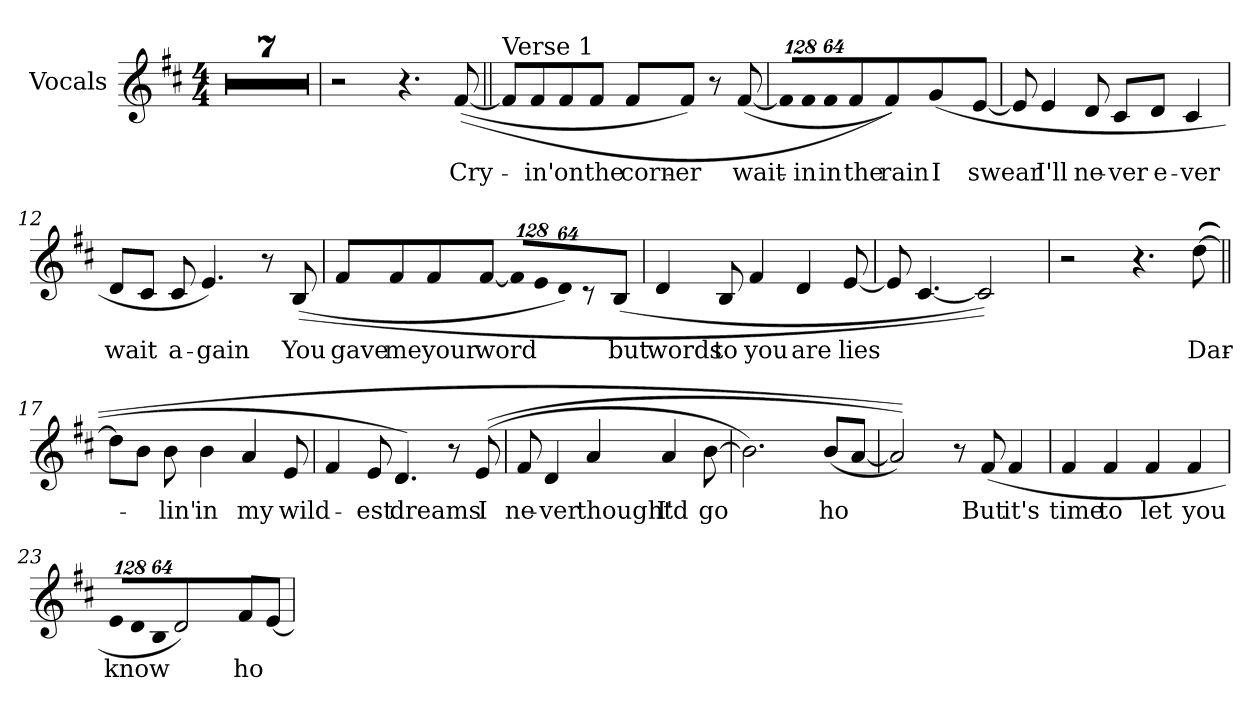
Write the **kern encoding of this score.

**kern	**text
*part1	*part1
*staff1	*staff1
*I"Vocals	*
*I'Vocals	*
!!LO:PB:g=z
*clefG2	*
*k[f#c#]	*
*b:	*
*M4/4	*
=1	=1
1r	.
=2	=2
1r	.
=3	=3
1r	.
=4	=4
1r	.
=5	=5
1r	.
=6	=6
1r	.
=7	=7
1r	.
=8	=8
2r	.
4.r	.
!	!LO:LY:b:color=#000000
(([8f#i/	Cry-
!!LO:LB:g=z
=9||	=9||
!LO:TX:a:t=Verse 1	!
8f#i/L]	.
!	!LO:LY:b:color=#000000
8f#i/	-in'
!	!LO:LY:b:color=#000000
8f#i/	on
!	!LO:LY:b:color=#000000
8f#i/J	the
!	!LO:LY:b:color=#000000
8f#i/L	corn-
!	!LO:LY:b:color=#000000
8f#i/J)	-er
8r	.
!	!LO:LY:b:color=#000000
([8f#i/	wait-
=10	=10
*Xbrackettup	*
!LO:N:vis=8	!
1024%85f#i/L]	.
!LO:N:vis=8	!
!	!LO:LY:b:color=#000000
1024%85f#i/	-in
!LO:N:vis=8	!
!	!LO:LY:b:color=#000000
512%43f#i/J	in
!	!LO:LY:b:color=#000000
8f#i/	the
!	!LO:LY:b:color=#000000
4f#i/))	rain
!	!LO:LY:b:color=#000000
(4gi/	I
!	!LO:LY:b:color=#000000
[8ei/	swear
=11	=11
8ei/]	.
!	!LO:LY:b:color=#000000
4ei/	I'll
!	!LO:LY:b:color=#000000
8di/	ne-
!	!LO:LY:b:color=#000000
8c#i/L	-ver
!	!LO:LY:b:color=#000000
8di/J	e-
!	!LO:LY:b:color=#000000
4c#i/	-ver
!!LO:LB:g=z
=12	=12
!	!LO:LY:b:color=#000000
8di/L	wait
8c#i/J	.
!	!LO:LY:b:color=#000000
8c#i/	a-
!	!LO:LY:b:color=#000000
4.ei/)	-gain
8r	.
!	!LO:LY:b:color=#000000
((8Bi/	You
=13	=13
!	!LO:LY:b:color=#000000
8f#i/L	gave
!	!LO:LY:b:color=#000000
8f#i/	me
!	!LO:LY:b:color=#000000
8f#i/	your
!	!LO:LY:b:color=#000000
[8f#i/J	word
!LO:N:vis=8	!
1024%85f#i/L]	.
!LO:N:vis=8	!
1024%85ei/	.
!LO:N:vis=8	!
512%43di/J)	.
8r	.
!	!LO:LY:b:color=#000000
(8Bi/	but
=14	=14
!	!LO:LY:b:color=#000000
4di/	words
!	!LO:LY:b:color=#000000
8Bi/	to
!	!LO:LY:b:color=#000000
4f#i/	you
!	!LO:LY:b:color=#000000
4di/	are
!	!LO:LY:b:color=#000000
[8ei/	lies
=15	=15
8ei/]	.
[4.c#i/	.
2c#i/]))	.
!!LO:LB:g=z
=16	=16
2r	.
4.r	.
!	!LO:LY:b:color=#000000
(([8ddi\	Dar-
=17||	=17||
8ddi\L]	.
8bi\J	.
!	!LO:LY:b:color=#000000
8bi\	-lin'
!	!LO:LY:b:color=#000000
4bi\	in
!	!LO:LY:b:color=#000000
4ai/	my
!	!LO:LY:b:color=#000000
8ei/	wild-
=18	=18
4f#i/	.
!	!LO:LY:b:color=#000000
8ei/	-est
!	!LO:LY:b:color=#000000
4.di/)	dreams
8r	.
!	!LO:LY:b:color=#000000
((8ei/	I
=19	=19
!	!LO:LY:b:color=#000000
8f#i/	ne-
!	!LO:LY:b:color=#000000
4di/	-ver
!	!LO:LY:b:color=#000000
4ai/	thought
!	!LO:LY:b:color=#000000
4ai/	I'd
!	!LO:LY:b:color=#000000
[8bi\	go
!!LO:LB:g=z
=20	=20
2.bi\])	.
!	!LO:LY:b:color=#000000
(8bi/L	ho
[8ai/J	.
=21	=21
2ai/])))	.
8r	.
!	!LO:LY:b:color=#000000
(8f#i/	But
!	!LO:LY:b:color=#000000
4f#i/	it's
=22	=22
!	!LO:LY:b:color=#000000
4f#i/	time
!	!LO:LY:b:color=#000000
4f#i/	to
!	!LO:LY:b:color=#000000
4f#i/	let
!	!LO:LY:b:color=#000000
4f#i/	you
=23	=23
!LO:N:vis=8	!
!	!LO:LY:b:color=#000000
1024%85ei/L	know
!LO:N:vis=8	!
1024%85di/	.
!LO:N:vis=8	!
512%43Bi/J	.
2di/)	.
!	!LO:LY:b:color=#000000
8f#i/L	ho
[8ei/J	.
=	=
*-	*-
